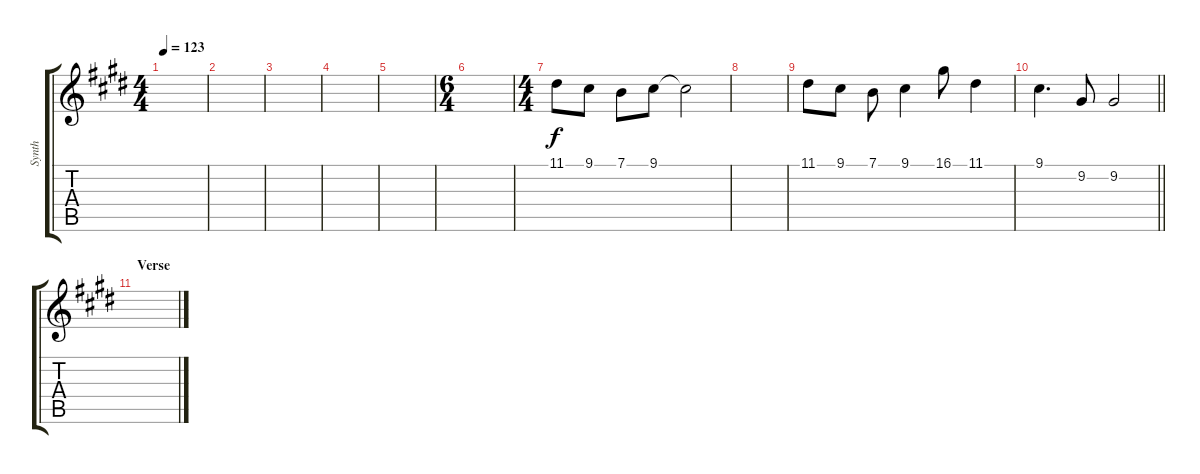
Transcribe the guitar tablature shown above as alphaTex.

\track ("Synth" "Synth") {instrument electricpiano1}
\staff {score tabs}
\tuning (E4 B3 G3 D3 A2 E2) {hide}
\ts (4 4)
\tempo 123
\clef g2
\ks c#minor
|
|
|
|
|
\ts (6 4)
|
\ts (4 4)
11.1.8 9.1.8 7.1.8 9.1.8 9.1{t}.2 |
|
11.1.8 9.1.8 7.1.8 9.1.4 16.1.8 11.1.4 |
\barLineRight lightlight
9.1.4{d} 9.2.8 9.2.2 |
\section ("" "Verse")
